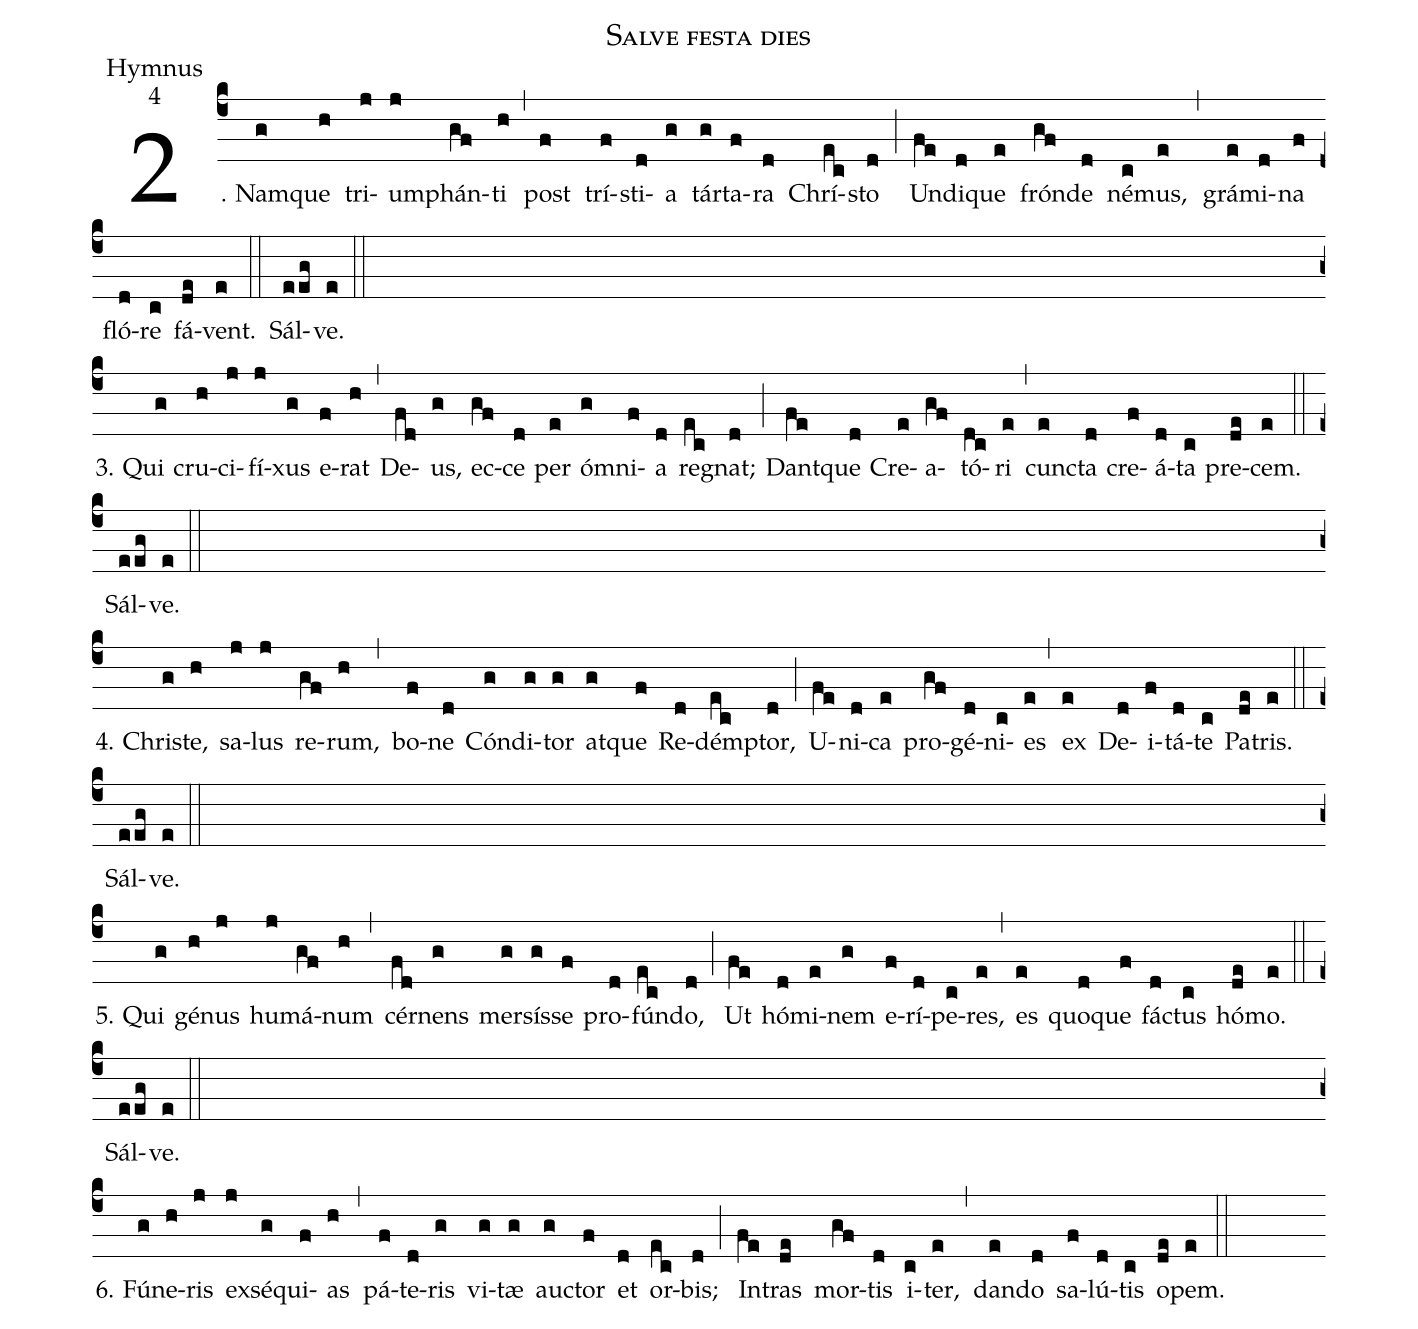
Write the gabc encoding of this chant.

name:Salve festa dies;
office-part:Hymnus;
mode:4;
%%
(c4)
2. Nam(g)que(h) tri(j)um(j)phán(gf)ti(h) (,) post(f) trí(f)sti(d)a(g) tár(g)ta(f)ra(d) Chrí(ec)sto(d) (;)
Un(fe)di(d)que(e) frón(gf)de(d) né(c)mus,(e) (,) grá(e)mi(d)na(f) fló(d)re(c) fá(de)vent.(e) (::)
Sál(eeg)ve.(e) (::Z)
3. Qui(g) cru(h)ci(j)fí(j)xus(g) e(f)rat(h) (,) De(fd)us,(g) ec(gf)ce(d) per(e) óm(g)ni(f)a(d) re(ec)gnat;(d) (;) Dant(fe)que(d) Cre(e)a(gf)tó(dc)ri(e) (,) cun(e)cta(d) cre(f)á(d)ta(c) pre(de)cem.(e) (::) Sál(eeg)ve.(e) (::Z)
4. Chri(g)ste,(h) sa(j)lus(j) re(gf)rum,(h) (,) bo(f)ne(d) Cón(g)di(g)tor(g) at(g)que(f) Re(d)dém(ec)ptor,(d) (;) U(fe)ni(d)ca(e) pro(gf)gé(d)ni(c)es(e) (,) ex(e) De(d)i(f)tá(d)te(c) Pa(de)tris.(e) (::) Sál(eeg)ve.(e) (::Z)
5. Qui(g) gé(h)nus(j) hu(j)má(gf)num(h) (,) cér(fd)nens(g) mer(g)sís(g)se(f) pro(d)fún(ec)do,(d) (;)
Ut(fe) hó(d)mi(e)nem(g) e(f)rí(d)pe(c)res,(e) (,) es(e) quo(d)que(f) fác(d)tus(c) hó(de)mo.(e) (::) Sál(eeg)ve.(e) (::Z)

6. Fú(g)ne(h)ris(j) ex(j)sé(g)qui(f)as(h) (,) pá(f)te(d)ris(g) vi(g)tæ(g) au(g)ctor(f) et(d) or(ec)bis;(d) (;) In(fe)tras(de) mor(gf)tis(d) i(c)ter,(e) (,) dan(e)do(d) sa(f)lú(d)tis(c) o(de)pem.(e) (::)
